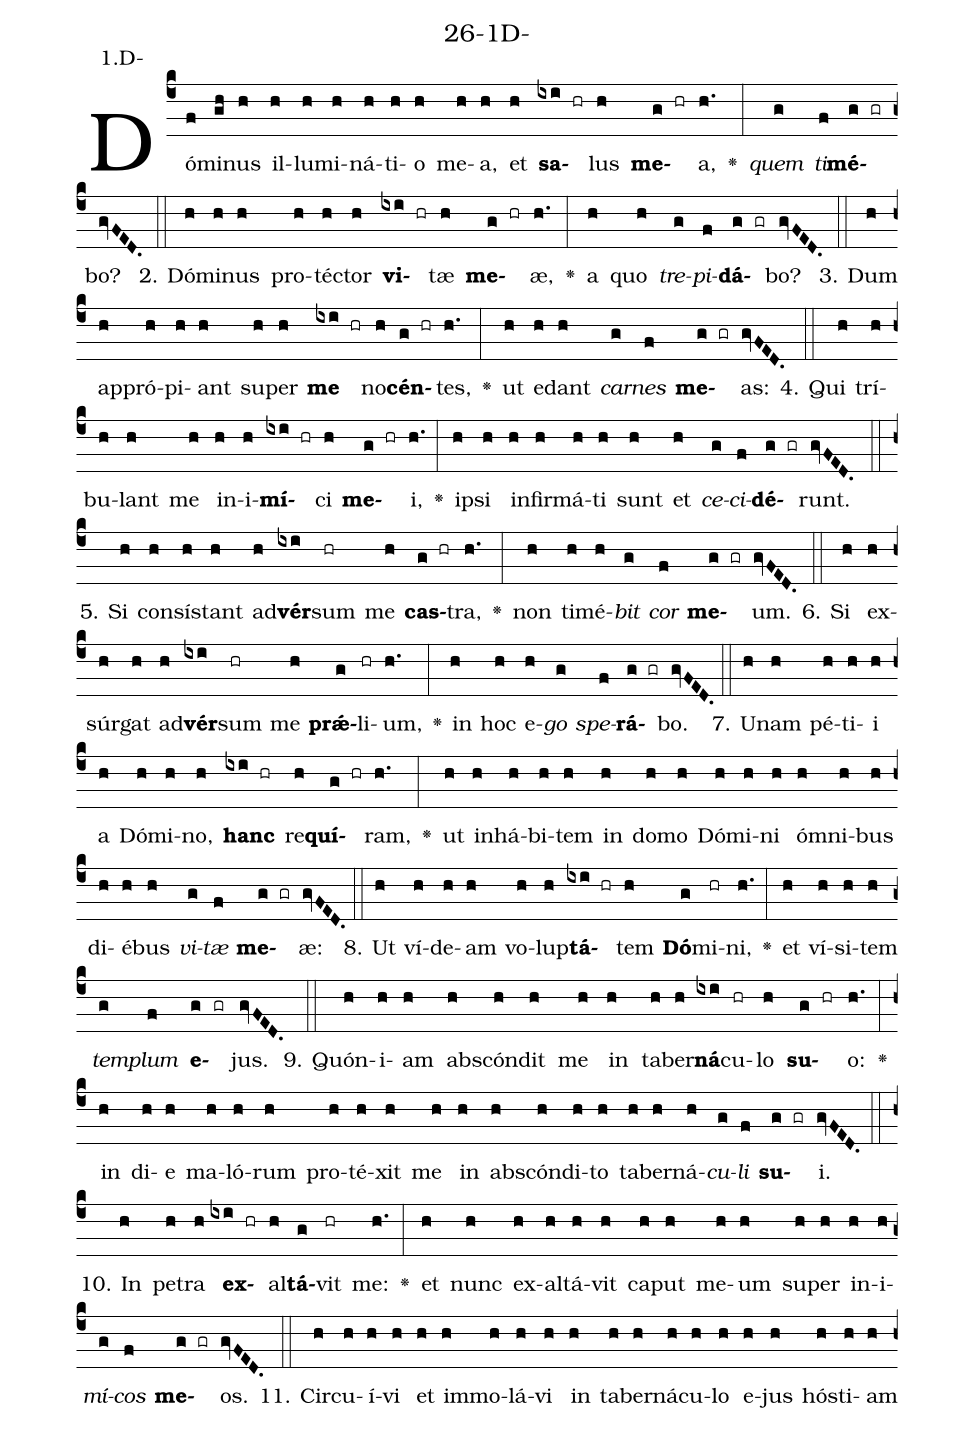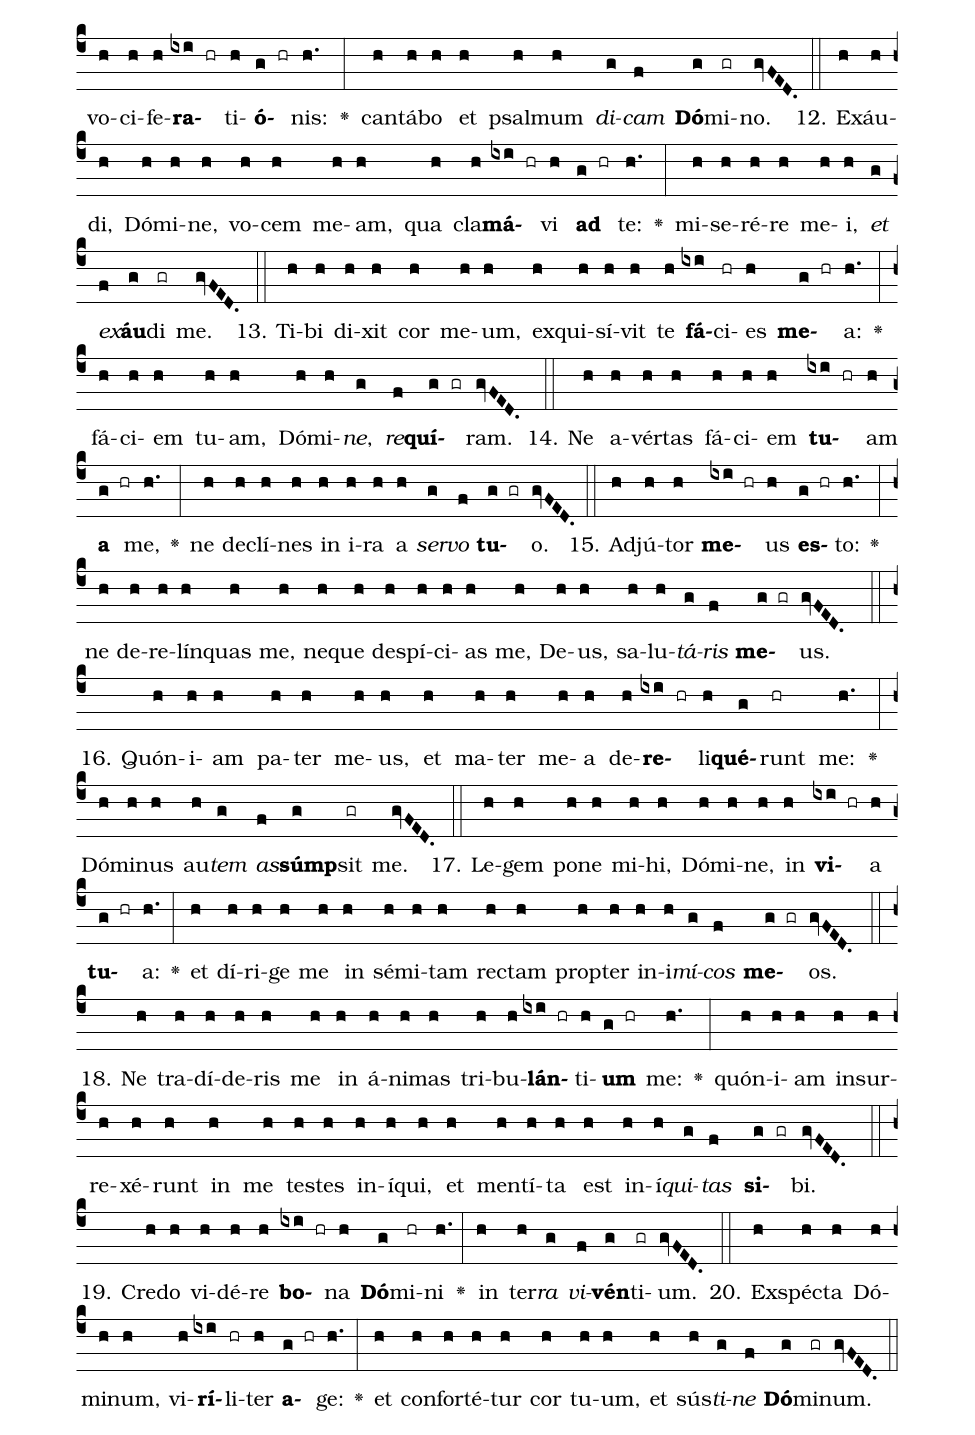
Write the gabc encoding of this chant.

name: 26-1D-;
annotation: 1.D-;
%%
(c4)Dó(f)mi(gh)nus(h) il(h)lu(h)mi(h)ná(h)ti(h)o(h) me(h)a,(h) et(h) <b>sa</b>(ixi hr)lus(h) <b>me</b>(g hr)a,(h.) <v>\greheightstar</v>(:) <i>quem</i>(g) <i>ti</i>(f)<b>mé</b>(g gr)bo?(gvFED.) (::)
2. Dó(h)mi(h)nus(h) pro(h)téc(h)tor(h) <b>vi</b>(ixi hr)tæ(h) <b>me</b>(g hr)æ,(h.) <v>\greheightstar</v>(:) a(h) quo(h) <i>tre</i>(g)<i>pi</i>(f)<b>dá</b>(g gr)bo?(gvFED.) (::)
3. Dum(h) ap(h)pró(h)pi(h)ant(h) su(h)per(h) <b>me</b>(ixi hr) no(h)<b>cén</b>(g hr)tes,(h.) <v>\greheightstar</v>(:) ut(h) e(h)dant(h) <i>car</i>(g)<i>nes</i>(f) <b>me</b>(g gr)as:(gvFED.) (::)
4. Qui(h) trí(h)bu(h)lant(h) me(h) in(h)i(h)<b>mí</b>(ixi hr)ci(h) <b>me</b>(g hr)i,(h.) <v>\greheightstar</v>(:) ip(h)si(h) in(h)fir(h)má(h)ti(h) sunt(h) et(h) <i>ce</i>(g)<i>ci</i>(f)<b>dé</b>(g gr)runt.(gvFED.) (::)
5. Si(h) con(h)sís(h)tant(h) ad(h)<b>vér</b>(ixi)sum(hr) me(h) <b>cas</b>(g hr)tra,(h.) <v>\greheightstar</v>(:) non(h) ti(h)mé(h)<i>bit</i>(g) <i>cor</i>(f) <b>me</b>(g gr)um.(gvFED.) (::)
6. Si(h) ex(h)súr(h)gat(h) ad(h)<b>vér</b>(ixi)sum(hr) me(h) <b>prǽ</b>(g)li(hr)um,(h.) <v>\greheightstar</v>(:) in(h) hoc(h) e(h)<i>go</i>(g) <i>spe</i>(f)<b>rá</b>(g gr)bo.(gvFED.) (::)
7. U(h)nam(h) pé(h)ti(h)i(h) a(h) Dó(h)mi(h)no,(h) <b>hanc</b>(ixi hr) re(h)<b>quí</b>(g hr)ram,(h.) <v>\greheightstar</v>(:) ut(h) in(h)há(h)bi(h)tem(h) in(h) do(h)mo(h) Dó(h)mi(h)ni(h) óm(h)ni(h)bus(h) di(h)é(h)bus(h) <i>vi</i>(g)<i>tæ</i>(f) <b>me</b>(g gr)æ:(gvFED.) (::)
8. Ut(h) ví(h)de(h)am(h) vo(h)lup(h)<b>tá</b>(ixi hr)tem(h) <b>Dó</b>(g)mi(hr)ni,(h.) <v>\greheightstar</v>(:) et(h) ví(h)si(h)tem(h) <i>tem</i>(g)<i>plum</i>(f) <b>e</b>(g gr)jus.(gvFED.) (::)
9. Quón(h)i(h)am(h) abs(h)cón(h)dit(h) me(h) in(h) ta(h)ber(h)<b>ná</b>(ixi)cu(hr)lo(h) <b>su</b>(g hr)o:(h.) <v>\greheightstar</v>(:) in(h) di(h)e(h) ma(h)ló(h)rum(h) pro(h)té(h)xit(h) me(h) in(h) abs(h)cón(h)di(h)to(h) ta(h)ber(h)ná(h)<i>cu</i>(g)<i>li</i>(f) <b>su</b>(g gr)i.(gvFED.) (::)
10. In(h) pe(h)tra(h) <b>ex</b>(ixi hr)al(h)<b>tá</b>(g)vit(hr) me:(h.) <v>\greheightstar</v>(:) et(h) nunc(h) ex(h)al(h)tá(h)vit(h) ca(h)put(h) me(h)um(h) su(h)per(h) in(h)i(h)<i>mí</i>(g)<i>cos</i>(f) <b>me</b>(g gr)os.(gvFED.) (::)
11. Cir(h)cu(h)í(h)vi(h) et(h) im(h)mo(h)lá(h)vi(h) in(h) ta(h)ber(h)ná(h)cu(h)lo(h) e(h)jus(h) hós(h)ti(h)am(h) vo(h)ci(h)fe(h)<b>ra</b>(ixi hr)ti(h)<b>ó</b>(g hr)nis:(h.) <v>\greheightstar</v>(:) can(h)tá(h)bo(h) et(h) psal(h)mum(h) <i>di</i>(g)<i>cam</i>(f) <b>Dó</b>(g)mi(gr)no.(gvFED.) (::)
12. Ex(h)áu(h)di,(h) Dó(h)mi(h)ne,(h) vo(h)cem(h) me(h)am,(h) qua(h) cla(h)<b>má</b>(ixi hr)vi(h) <b>ad</b>(g hr) te:(h.) <v>\greheightstar</v>(:) mi(h)se(h)ré(h)re(h) me(h)i,(h) <i>et</i>(g) <i>ex</i>(f)<b>áu</b>(g)di(gr) me.(gvFED.) (::)
13. Ti(h)bi(h) di(h)xit(h) cor(h) me(h)um,(h) ex(h)qui(h)sí(h)vit(h) te(h) <b>fá</b>(ixi)ci(hr)es(h) <b>me</b>(g hr)a:(h.) <v>\greheightstar</v>(:) fá(h)ci(h)em(h) tu(h)am,(h) Dó(h)mi(h)<i>ne</i>,(g) <i>re</i>(f)<b>quí</b>(g gr)ram.(gvFED.) (::)
14. Ne(h) a(h)vér(h)tas(h) fá(h)ci(h)em(h) <b>tu</b>(ixi hr)am(h) <b>a</b>(g hr) me,(h.) <v>\greheightstar</v>(:) ne(h) de(h)clí(h)nes(h) in(h) i(h)ra(h) a(h) <i>ser</i>(g)<i>vo</i>(f) <b>tu</b>(g gr)o.(gvFED.) (::)
15. Ad(h)jú(h)tor(h) <b>me</b>(ixi hr)us(h) <b>es</b>(g hr)to:(h.) <v>\greheightstar</v>(:) ne(h) de(h)re(h)lín(h)quas(h) me,(h) ne(h)que(h) de(h)spí(h)ci(h)as(h) me,(h) De(h)us,(h) sa(h)lu(h)<i>tá</i>(g)<i>ris</i>(f) <b>me</b>(g gr)us.(gvFED.) (::)
16. Quón(h)i(h)am(h) pa(h)ter(h) me(h)us,(h) et(h) ma(h)ter(h) me(h)a(h) de(h)<b>re</b>(ixi hr)li(h)<b>qué</b>(g)runt(hr) me:(h.) <v>\greheightstar</v>(:) Dó(h)mi(h)nus(h) au(h)<i>tem</i>(g) <i>as</i>(f)<b>súmp</b>(g)sit(gr) me.(gvFED.) (::)
17. Le(h)gem(h) po(h)ne(h) mi(h)hi,(h) Dó(h)mi(h)ne,(h) in(h) <b>vi</b>(ixi hr)a(h) <b>tu</b>(g hr)a:(h.) <v>\greheightstar</v>(:) et(h) dí(h)ri(h)ge(h) me(h) in(h) sé(h)mi(h)tam(h) rec(h)tam(h) prop(h)ter(h) in(h)i(h)<i>mí</i>(g)<i>cos</i>(f) <b>me</b>(g gr)os.(gvFED.) (::)
18. Ne(h) tra(h)dí(h)de(h)ris(h) me(h) in(h) á(h)ni(h)mas(h) tri(h)bu(h)<b>lán</b>(ixi hr)ti(h)<b>um</b>(g hr) me:(h.) <v>\greheightstar</v>(:) quón(h)i(h)am(h) in(h)sur(h)re(h)xé(h)runt(h) in(h) me(h) tes(h)tes(h) in(h)í(h)qui,(h) et(h) men(h)tí(h)ta(h) est(h) in(h)í(h)<i>qui</i>(g)<i>tas</i>(f) <b>si</b>(g gr)bi.(gvFED.) (::)
19. Cre(h)do(h) vi(h)dé(h)re(h) <b>bo</b>(ixi hr)na(h) <b>Dó</b>(g)mi(hr)ni(h.) <v>\greheightstar</v>(:) in(h) ter(h)<i>ra</i>(g) <i>vi</i>(f)<b>vén</b>(g)ti(gr)um.(gvFED.) (::)
20. Ex(h)spéc(h)ta(h) Dó(h)mi(h)num,(h) vi(h)<b>rí</b>(ixi)li(hr)ter(h) <b>a</b>(g hr)ge:(h.) <v>\greheightstar</v>(:) et(h) con(h)for(h)té(h)tur(h) cor(h) tu(h)um,(h) et(h) sús(h)<i>ti</i>(g)<i>ne</i>(f) <b>Dó</b>(g)mi(gr)num.(gvFED.) (::)
